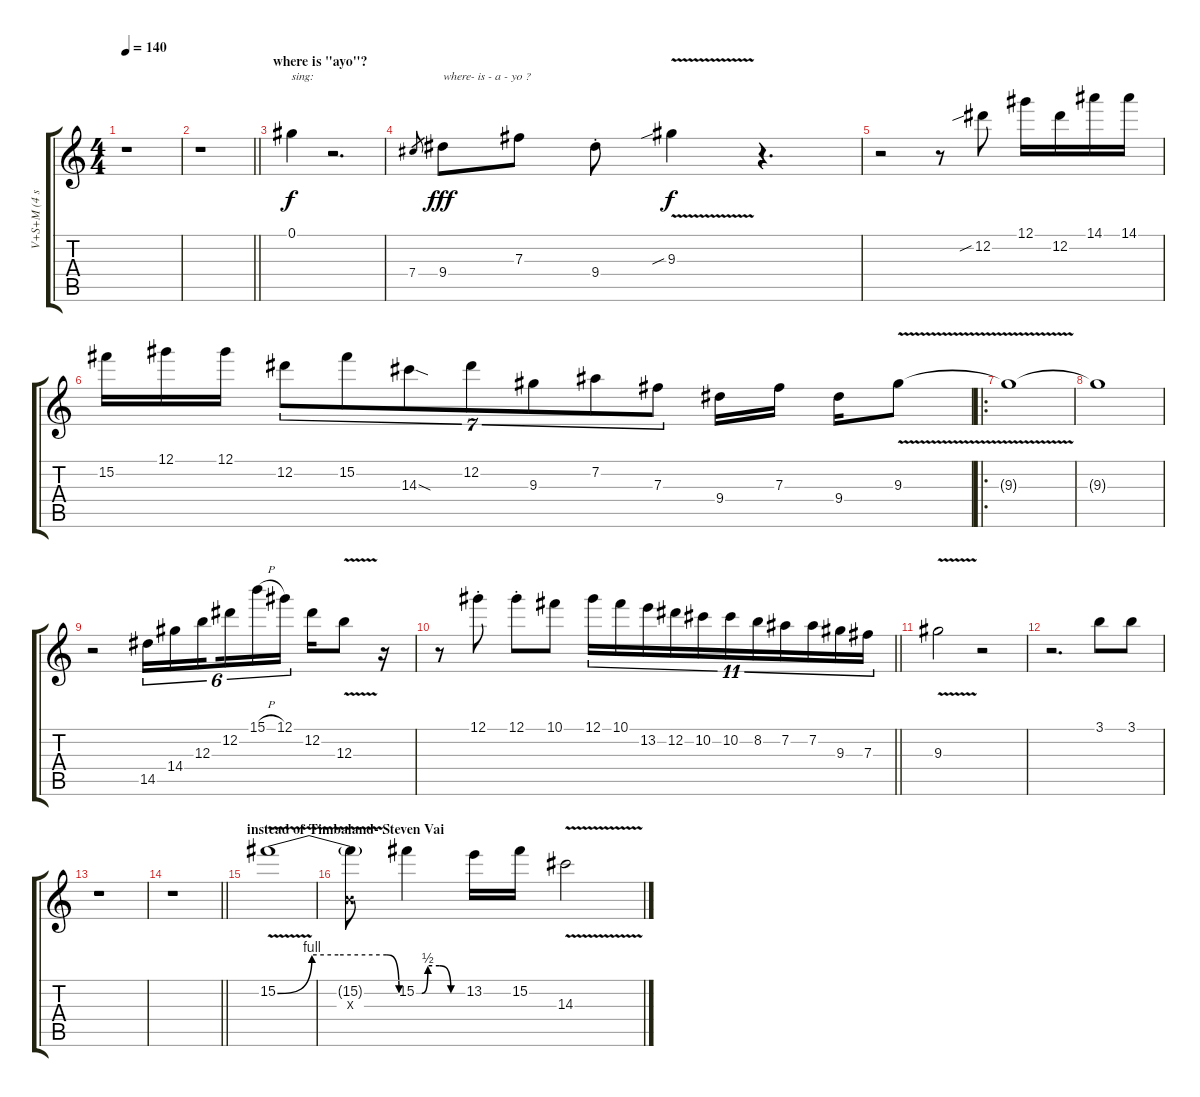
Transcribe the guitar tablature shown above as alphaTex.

\track ("V+S+M (4 steps higher)" "V+S+M (4 s") {instrument distortionguitar}
\staff {score tabs}
\tuning (Ab4 Eb4 B3 Gb3 Db3 Ab2) {hide}
\ts (4 4)
\tempo 140
\clef g2
\ks c
r.1{dy f} |
\barLineRight lightlight
r.1 |
\section ("" "where is \"ayo\"?")
0.1.4{txt "sing:"} r.2{d} |
7.4.8{gr} 9.4.8{txt "where- is - a - yo ?" dy fff} 7.3.8 9.4{st}.8 9.3{v sib}.4{dy f} r.4{d} |
r.2 r.8 12.2{sib}.8 12.1.16 12.2.16 14.1.16 14.1.16 |
15.2.16 12.1.16 12.1.16 12.2.8{tu (7 4)} 15.2.8{tu (7 4)} 14.3{sod}.8{tu (7 4)} 12.2.8{tu (7 4)} 9.3.8{tu (7 4)} 7.2.8{tu (7 4)} 7.3.8{tu (7 4)} 9.4.16 7.3.16 9.4.16 9.3{v}.8 |
\ro
9.3{t}.1{volume 5} |
9.3{t}.1 |
r.2{volume 16} 14.5.16{tu (6 4)} 14.4.16{tu (6 4)} 12.3.16{tu (6 4) beam splitsecondary} 12.2.16{tu (6 4)} 15.1{h}.16{tu (6 4)} 12.1.16{tu (6 4)} 12.2.16 12.3{v}.8 r.16 |
\barLineRight lightlight
r.8 12.1{st}.8 12.1{st}.8 10.1.8 12.1.16{tu (11 8)} 10.1.16{tu (11 8)} 13.2.16{tu (11 8)} 12.2.16{tu (11 8)} 10.2.16{tu (11 8)} 10.2.16{tu (11 8)} 8.2.16{tu (11 8)} 7.2.16{tu (11 8)} 7.2.16{tu (11 8)} 9.3.16{tu (11 8)} 7.3.16{tu (11 8)} |
9.3{v}.2 r.2 |
r.2{d} 3.1.8 3.1.8 |
r.1 |
\barLineRight lightlight
r.1 |
\section ("" "instead of Timbaland- Steven Vai")
15.2{be (custom 0 0 17 4 30 4 54 4 60 0) v}.1 |
(15.2{t} 0.3{x}).8 15.2{be (custom 0 0 7 0 15 2 30 2 45 0 60 0)}.4 13.2.16 15.2.16 14.3{v}.2
